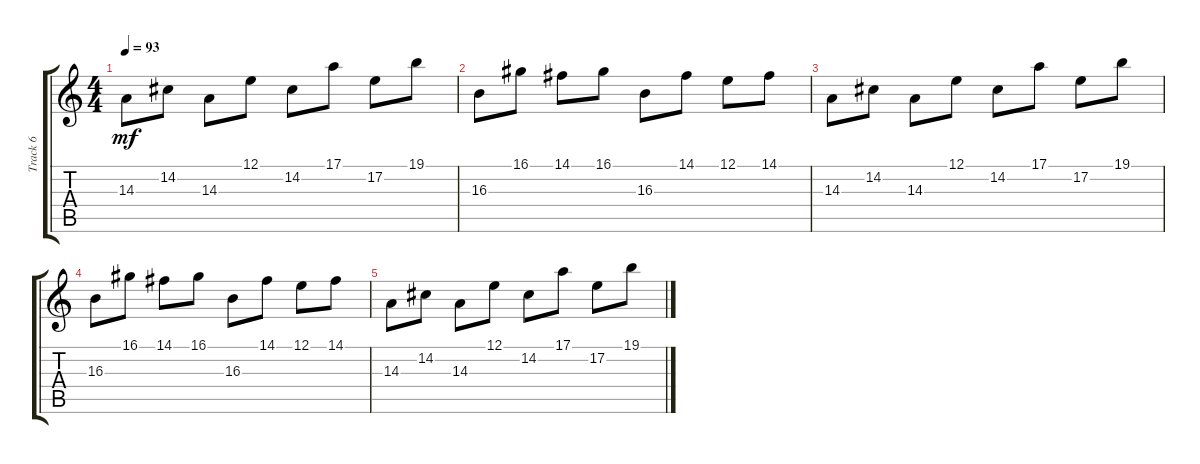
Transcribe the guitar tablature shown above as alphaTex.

\track ("Track 6" "Track 6") {instrument lead4chiff}
\staff {score tabs}
\tuning (E4 B3 G3 D3 A2 E2) {hide}
\ts (4 4)
\tempo 93
\clef g2
\ks c
14.3.8{dy mf} 14.2.8 14.3.8 12.1.8 14.2.8 17.1.8 17.2.8 19.1.8 |
16.3.8 16.1.8 14.1.8 16.1.8 16.3.8 14.1.8 12.1.8 14.1.8 |
14.3.8 14.2.8 14.3.8 12.1.8 14.2.8 17.1.8 17.2.8 19.1.8 |
16.3.8 16.1.8 14.1.8 16.1.8 16.3.8 14.1.8 12.1.8 14.1.8 |
14.3.8 14.2.8 14.3.8 12.1.8 14.2.8 17.1.8 17.2.8 19.1.8
